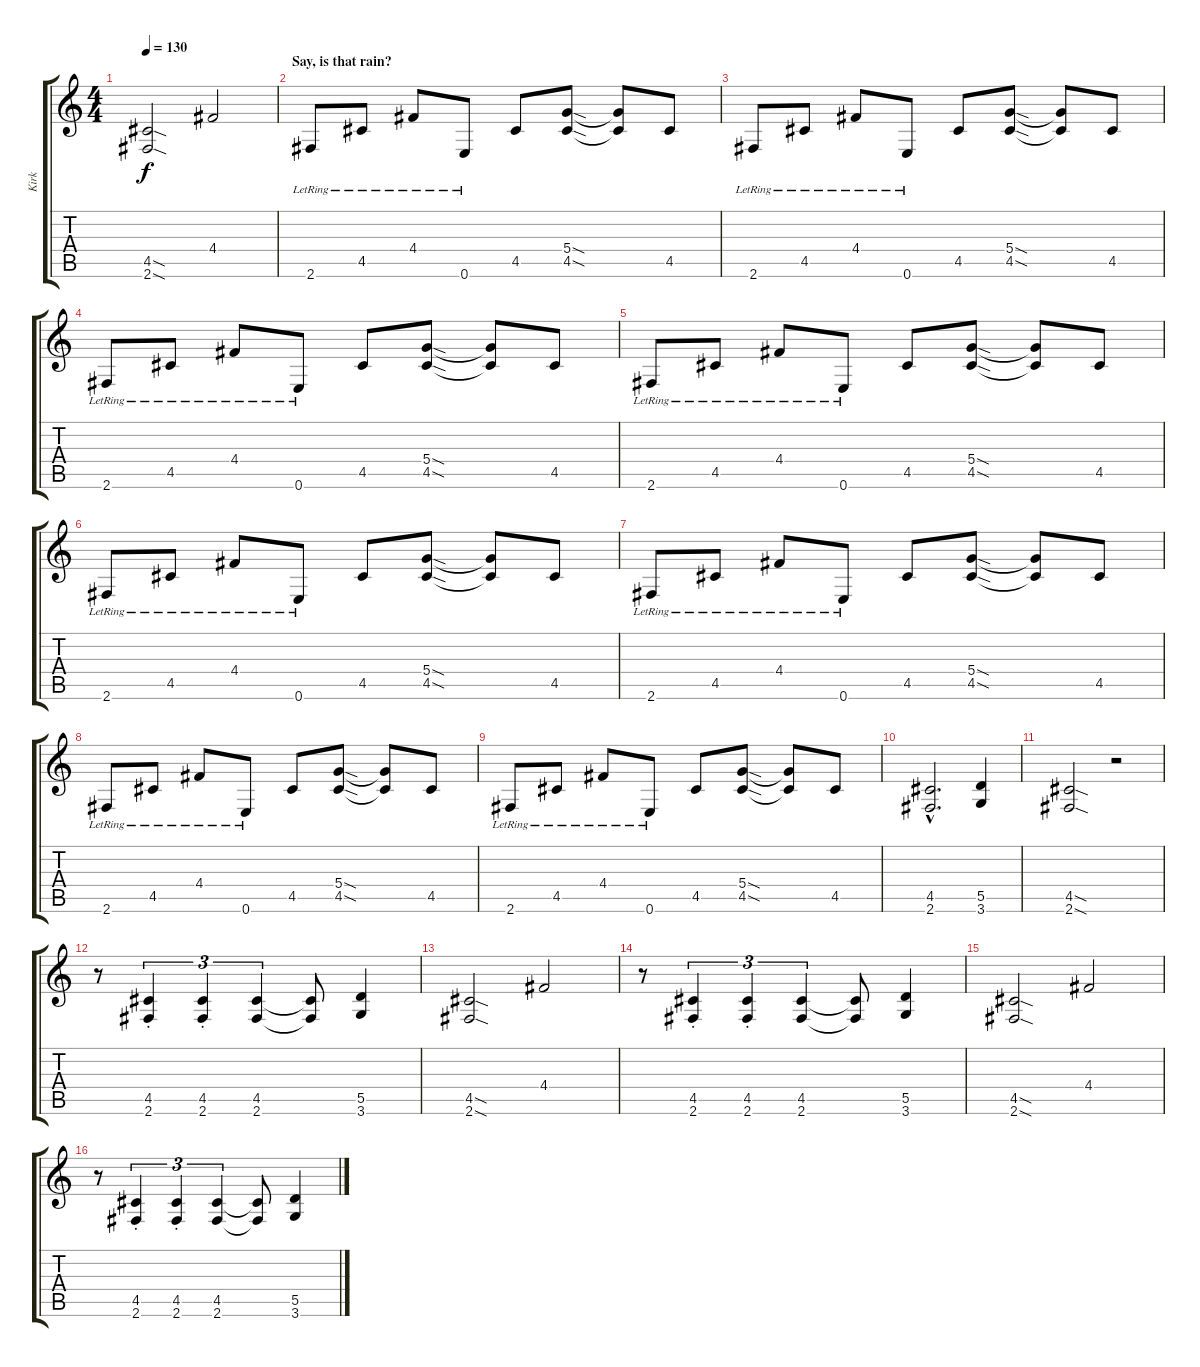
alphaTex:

\track ("Kirk" "Kirk") {instrument overdrivenguitar}
\staff {score tabs}
\tuning (E4 B3 G3 D3 A2 E2) {hide}
\ts (4 4)
\tempo 130
\clef g2
\ks c
(4.5{sod} 2.6{sod}).2{dy f} 4.4.2 |
\section ("" "Say, is that rain?")
2.6{lr}.8{instrument electricguitarclean} 4.5{lr}.8 4.4{lr}.8 0.6{lr}.8 4.5.8 (5.4{sod} 4.5{sod}).8 (5.4{t} 4.5{t}).8 4.5.8 |
2.6{lr}.8 4.5{lr}.8 4.4{lr}.8 0.6{lr}.8 4.5.8 (5.4{sod} 4.5{sod}).8 (5.4{t} 4.5{t}).8 4.5.8 |
2.6{lr}.8 4.5{lr}.8 4.4{lr}.8 0.6{lr}.8 4.5.8 (5.4{sod} 4.5{sod}).8 (5.4{t} 4.5{t}).8 4.5.8 |
2.6{lr}.8 4.5{lr}.8 4.4{lr}.8 0.6{lr}.8 4.5.8 (5.4{sod} 4.5{sod}).8 (5.4{t} 4.5{t}).8 4.5.8 |
2.6{lr}.8 4.5{lr}.8 4.4{lr}.8 0.6{lr}.8 4.5.8 (5.4{sod} 4.5{sod}).8 (5.4{t} 4.5{t}).8 4.5.8 |
2.6{lr}.8 4.5{lr}.8 4.4{lr}.8 0.6{lr}.8 4.5.8 (5.4{sod} 4.5{sod}).8 (5.4{t} 4.5{t}).8 4.5.8 |
2.6{lr}.8 4.5{lr}.8 4.4{lr}.8 0.6{lr}.8 4.5.8 (5.4{sod} 4.5{sod}).8 (5.4{t} 4.5{t}).8 4.5.8 |
2.6{lr}.8 4.5{lr}.8 4.4{lr}.8 0.6{lr}.8 4.5.8 (5.4{sod} 4.5{sod}).8 (5.4{t} 4.5{t}).8 4.5.8 |
\section ("" "")
(4.5{hac} 2.6{hac}).2{d instrument overdrivenguitar} (5.5 3.6).4 |
(4.5{sod} 2.6{sod}).2 r.2 |
r.8 (4.5{st} 2.6{st}).4{tu (3 2)} (4.5{st} 2.6{st}).4{tu (3 2)} (4.5 2.6).4{tu (3 2)} (4.5{t} 2.6{t}).8 (5.5 3.6).4 |
(4.5{sod} 2.6{sod}).2 4.4.2 |
r.8 (4.5{st} 2.6{st}).4{tu (3 2)} (4.5{st} 2.6{st}).4{tu (3 2)} (4.5 2.6).4{tu (3 2)} (4.5{t} 2.6{t}).8 (5.5 3.6).4 |
(4.5{sod} 2.6{sod}).2 4.4.2 |
r.8 (4.5{st} 2.6{st}).4{tu (3 2)} (4.5{st} 2.6{st}).4{tu (3 2)} (4.5 2.6).4{tu (3 2)} (4.5{t} 2.6{t}).8 (5.5 3.6).4
